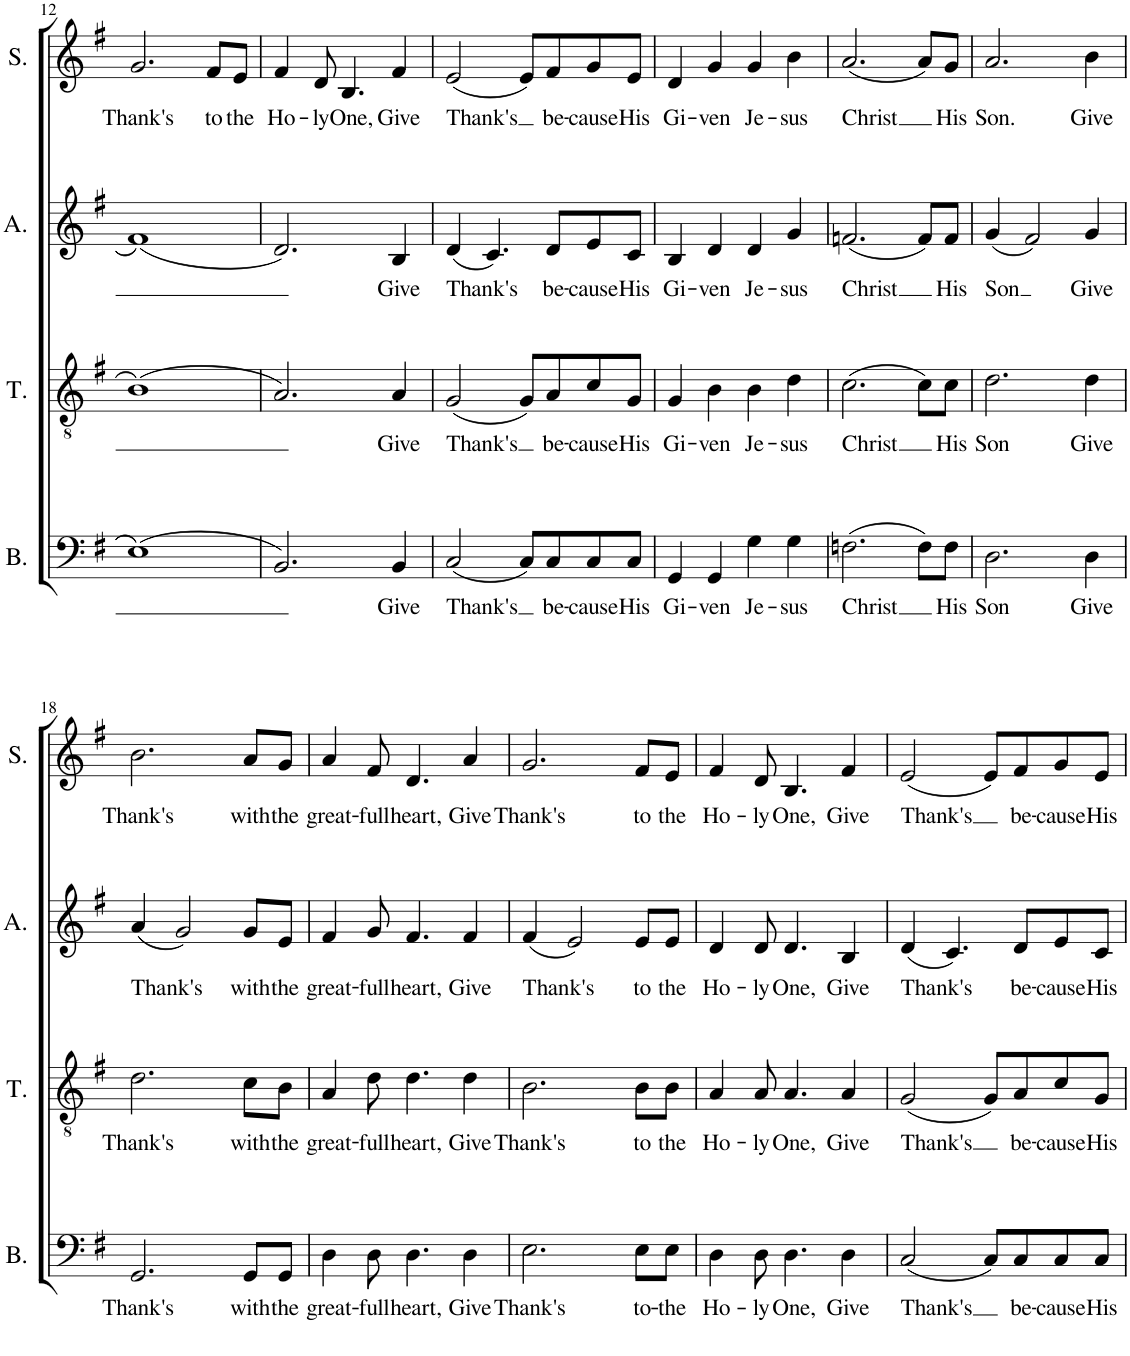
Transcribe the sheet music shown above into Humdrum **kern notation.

**kern	**text	**kern	**text	**kern	**text	**kern	**text
*part4	*part4	*part3	*part3	*part2	*part2	*part1	*part1
*staff4	*staff4	*staff3	*staff3	*staff2	*staff2	*staff1	*staff1
*I"Bass	*	*I"Tenor	*	*I"Alto	*	*I"Soprano	*
*I'B.	*	*I'T.	*	*I'A.	*	*I'S.	*
!!LO:PB:g=z
*clefF4	*	*clefGv2	*	*clefG2	*	*clefG2	*
*k[f#]	*	*k[f#]	*	*k[f#]	*	*k[f#]	*
*M4/4	*	*M4/4	*	*M4/4	*	*M4/4	*
=12	=12	=12	=12	=12	=12	=12	=12
!	!	!	!	!	!	!	!LO:LY:b
(1E	.	(1B	.	(1f#	.	2.g/	Thank's
!	!	!	!	!	!	!	!LO:LY:b
.	.	.	.	.	.	8f#/L	to
!	!	!	!	!	!	!	!LO:LY:b
.	.	.	.	.	.	8e/J	the
=13	=13	=13	=13	=13	=13	=13	=13
!	!	!	!	!	!	!	!LO:LY:b
2.BB/)	.	2.A/)	.	2.d/)	.	4f#/	Ho-
!	!	!	!	!	!	!	!LO:LY:b
.	.	.	.	.	.	8d/	-ly
!	!	!	!	!	!	!	!LO:LY:b
.	.	.	.	.	.	4.B/	One,
!	!LO:LY:b	!	!LO:LY:b	!	!LO:LY:b	!	!LO:LY:b
4BB/	Give	4A/	Give	4B/	Give	4f#/	Give
=14	=14	=14	=14	=14	=14	=14	=14
!	!LO:LY:b	!	!LO:LY:b	!	!LO:LY:b	!	!LO:LY:b
(2C/	Thank's	(2G/	Thank's	(4d/	Thank's	(2e/	Thank's
.	.	.	.	4.c/)	.	.	.
8C/L)	.	8G/L)	.	.	.	8e/L)	.
!	!LO:LY:b	!	!LO:LY:b	!	!LO:LY:b	!	!LO:LY:b
8C/	be-	8A/	be-	8d/L	be-	8f#/	be-
!	!LO:LY:b	!	!LO:LY:b	!	!LO:LY:b	!	!LO:LY:b
8C/	-cause	8c/	-cause	8e/	-cause	8g/	-cause
!	!LO:LY:b	!	!LO:LY:b	!	!LO:LY:b	!	!LO:LY:b
8C/J	His	8G/J	His	8c/J	His	8e/J	His
=15	=15	=15	=15	=15	=15	=15	=15
!	!LO:LY:b	!	!LO:LY:b	!	!LO:LY:b	!	!LO:LY:b
4GG/	Gi-	4G/	Gi-	4B/	Gi-	4d/	Gi-
!	!LO:LY:b	!	!LO:LY:b	!	!LO:LY:b	!	!LO:LY:b
4GG/	-ven	4B\	-ven	4d/	-ven	4g/	-ven
!	!LO:LY:b	!	!LO:LY:b	!	!LO:LY:b	!	!LO:LY:b
4G\	Je-	4B\	Je-	4d/	Je-	4g/	Je-
!	!LO:LY:b	!	!LO:LY:b	!	!LO:LY:b	!	!LO:LY:b
4G\	-sus	4d\	-sus	4g/	-sus	4b\	-sus
=16	=16	=16	=16	=16	=16	=16	=16
!	!LO:LY:b	!	!LO:LY:b	!	!LO:LY:b	!	!LO:LY:b
(2.Fn\	Christ	(2.c\	Christ	(2.fn/	Christ	(2.a/	Christ
8F\L)	.	8c\L)	.	8f/L)	.	8a/L)	.
!	!LO:LY:b	!	!LO:LY:b	!	!LO:LY:b	!	!LO:LY:b
8F\J	His	8c\J	His	8f/J	His	8g/J	His
=17	=17	=17	=17	=17	=17	=17	=17
!	!LO:LY:b	!	!LO:LY:b	!	!LO:LY:b	!	!LO:LY:b
2.D\	Son	2.d\	Son	(4g/	Son	2.a/	Son.
.	.	.	.	2f#/)	.	.	.
!	!LO:LY:b	!	!LO:LY:b	!	!LO:LY:b	!	!LO:LY:b
4D\	Give	4d\	Give	4g/	Give	4b\	Give
!!LO:LB:g=z
=18	=18	=18	=18	=18	=18	=18	=18
!	!LO:LY:b	!	!LO:LY:b	!	!LO:LY:b	!	!LO:LY:b
2.GG/	Thank's	2.d\	Thank's	(4a/	Thank's	2.b\	Thank's
.	.	.	.	2g/)	.	.	.
!	!LO:LY:b	!	!LO:LY:b	!	!LO:LY:b	!	!LO:LY:b
8GG/L	with	8c\L	with	8g/L	with	8a/L	with
!	!LO:LY:b	!	!LO:LY:b	!	!LO:LY:b	!	!LO:LY:b
8GG/J	the	8B\J	the	8e/J	the	8g/J	the
=19	=19	=19	=19	=19	=19	=19	=19
!	!LO:LY:b	!	!LO:LY:b	!	!LO:LY:b	!	!LO:LY:b
4D\	great-	4A/	great-	4f#/	great-	4a/	great-
!	!LO:LY:b	!	!LO:LY:b	!	!LO:LY:b	!	!LO:LY:b
8D\	-full	8d\	-full	8g/	-full	8f#/	-full
!	!LO:LY:b	!	!LO:LY:b	!	!LO:LY:b	!	!LO:LY:b
4.D\	heart,	4.d\	heart,	4.f#/	heart,	4.d/	heart,
!	!LO:LY:b	!	!LO:LY:b	!	!LO:LY:b	!	!LO:LY:b
4D\	Give	4d\	Give	4f#/	Give	4a/	Give
=20	=20	=20	=20	=20	=20	=20	=20
!	!LO:LY:b	!	!LO:LY:b	!	!LO:LY:b	!	!LO:LY:b
2.E\	Thank's	2.B\	Thank's	(4f#/	Thank's	2.g/	Thank's
.	.	.	.	2e/)	.	.	.
!	!LO:LY:b	!	!LO:LY:b	!	!LO:LY:b	!	!LO:LY:b
8E\L	to-	8B\L	to	8e/L	to	8f#/L	to
!	!LO:LY:b	!	!LO:LY:b	!	!LO:LY:b	!	!LO:LY:b
8E\J	-the	8B\J	the	8e/J	the	8e/J	the
=21	=21	=21	=21	=21	=21	=21	=21
!	!LO:LY:b	!	!LO:LY:b	!	!LO:LY:b	!	!LO:LY:b
4D\	Ho-	4A/	Ho-	4d/	Ho-	4f#/	Ho-
!	!LO:LY:b	!	!LO:LY:b	!	!LO:LY:b	!	!LO:LY:b
8D\	-ly	8A/	-ly	8d/	-ly	8d/	-ly
!	!LO:LY:b	!	!LO:LY:b	!	!LO:LY:b	!	!LO:LY:b
4.D\	One,	4.A/	One,	4.d/	One,	4.B/	One,
!	!LO:LY:b	!	!LO:LY:b	!	!LO:LY:b	!	!LO:LY:b
4D\	Give	4A/	Give	4B/	Give	4f#/	Give
=22	=22	=22	=22	=22	=22	=22	=22
!	!LO:LY:b	!	!LO:LY:b	!	!LO:LY:b	!	!LO:LY:b
(2C/	Thank's	(2G/	Thank's	(4d/	Thank's	(2e/	Thank's
.	.	.	.	4.c/)	.	.	.
8C/L)	.	8G/L)	.	.	.	8e/L)	.
!	!LO:LY:b	!	!LO:LY:b	!	!LO:LY:b	!	!LO:LY:b
8C/	be-	8A/	be-	8d/L	be-	8f#/	be-
!	!LO:LY:b	!	!LO:LY:b	!	!LO:LY:b	!	!LO:LY:b
8C/	-cause	8c/	-cause	8e/	-cause	8g/	-cause
!	!LO:LY:b	!	!LO:LY:b	!	!LO:LY:b	!	!LO:LY:b
8C/J	His	8G/J	His	8c/J	His	8e/J	His
=	=	=	=	=	=	=	=
*-	*-	*-	*-	*-	*-	*-	*-
